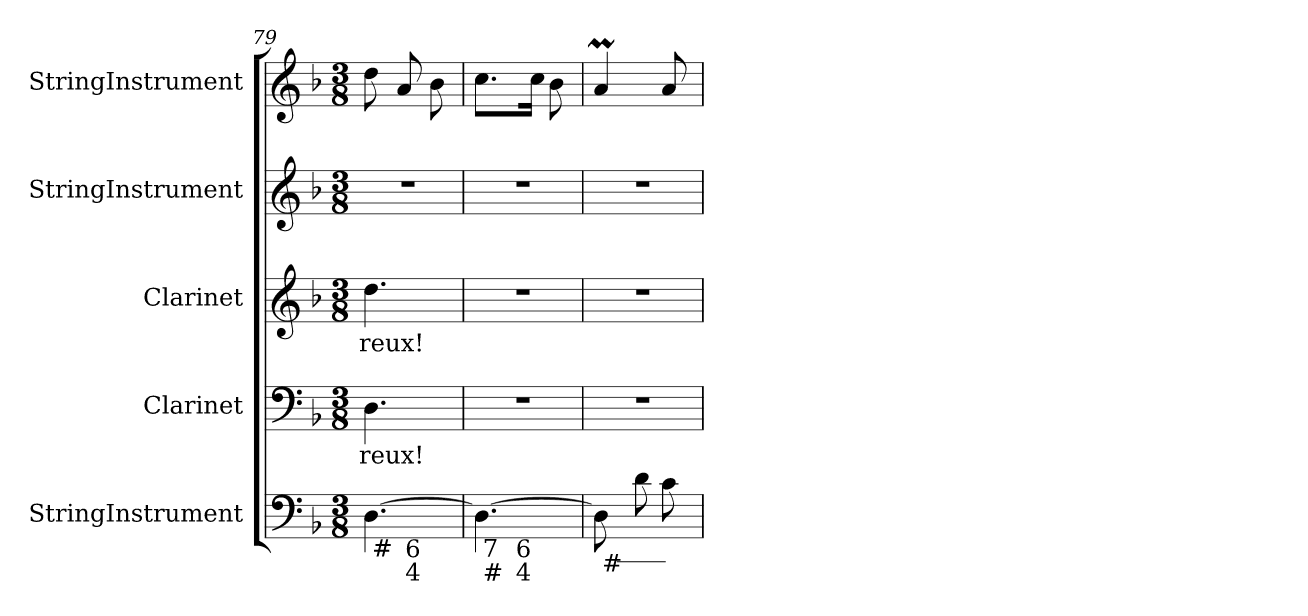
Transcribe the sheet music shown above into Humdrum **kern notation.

**kern	**kern	**text	**kern	**text	**kern	**kern
*part5	*part4	*part4	*part3	*part3	*part2	*part1
*staff5	*staff4	*staff4	*staff3	*staff3	*staff2	*staff1
*I"StringInstrument	*I"Clarinet	*	*I"Clarinet	*	*I"StringInstrument	*I"StringInstrument
*I'Str	*I'Cl	*	*I'Cl	*	*I'Str	*I'Str
*clefF4	*clefF4	*	*clefG2	*	*clefG2	*clefG2
*	*ITrd1c2	*	*ITrd1c2	*	*	*
*k[b-]	*k[b-e-a-]	*	*k[b-e-a-]	*	*k[b-]	*k[b-]
*F:	*E-:	*	*E-:	*	*F:	*F:
*M3/8	*M3/8	*	*M3/8	*	*M3/8	*M3/8
=79	=79	=79	=79	=79	=79	=79
*^	*	*	*	*	*	*
*	*^	*	*	*	*	*	*
[4.D\	64ryy	8ryy	4.C\	-reux!	4.cc\	-reux!	4.r	8dd\
!	!LO:TX:b:t=#	!	!	!	!	!	!	!
.	4ryy	.	.	.	.	.	.	.
.	.	64ryy	.	.	.	.	.	8a/
!	!	!LO:TX:b:t=6\n4	!	!	!	!	!	!
.	.	8...ryy	.	.	.	.	.	.
.	.	.	.	.	.	.	.	8b-\
.	16..ryy	.	.	.	.	.	.	.
=80	=80	=80	=80	=80	=80	=80	=80	=80
4.D\_	64ryy	8ryy	4.r	.	4.r	.	4.r	8.cc\L
!	!LO:TX:b:t=7	!	!	!	!	!	!	!
!	!LO:TX:b:t=#	!	!	!	!	!	!	!
.	4ryy	.	.	.	.	.	.	.
.	.	64ryy	.	.	.	.	.	.
!	!	!LO:TX:b:t=6\n4	!	!	!	!	!	!
.	.	8...ryy	.	.	.	.	.	.
.	.	.	.	.	.	.	.	16cc\Jk
.	.	.	.	.	.	.	.	8b-\
.	16..ryy	.	.	.	.	.	.	.
=81	=81	=81	=81	=81	=81	=81	=81	=81
8D\]	64ryy	16ryy	4.r	.	4.r	.	4.r	4am/
!	!LO:TX:b:t=#	!	!	!	!	!	!	!
.	4ryy	.	.	.	.	.	.	.
!	!	!LO:TX:b:t=____	!	!	!	!	!	!
.	.	4ryy	.	.	.	.	.	.
8d\	.	.	.	.	.	.	.	.
8c\	.	.	.	.	.	.	.	8a/
.	16..ryy	.	.	.	.	.	.	.
.	.	16ryy	.	.	.	.	.	.
*v	*v	*v	*	*	*	*	*	*
=	=	=	=	=	=	=
*-	*-	*-	*-	*-	*-	*-
